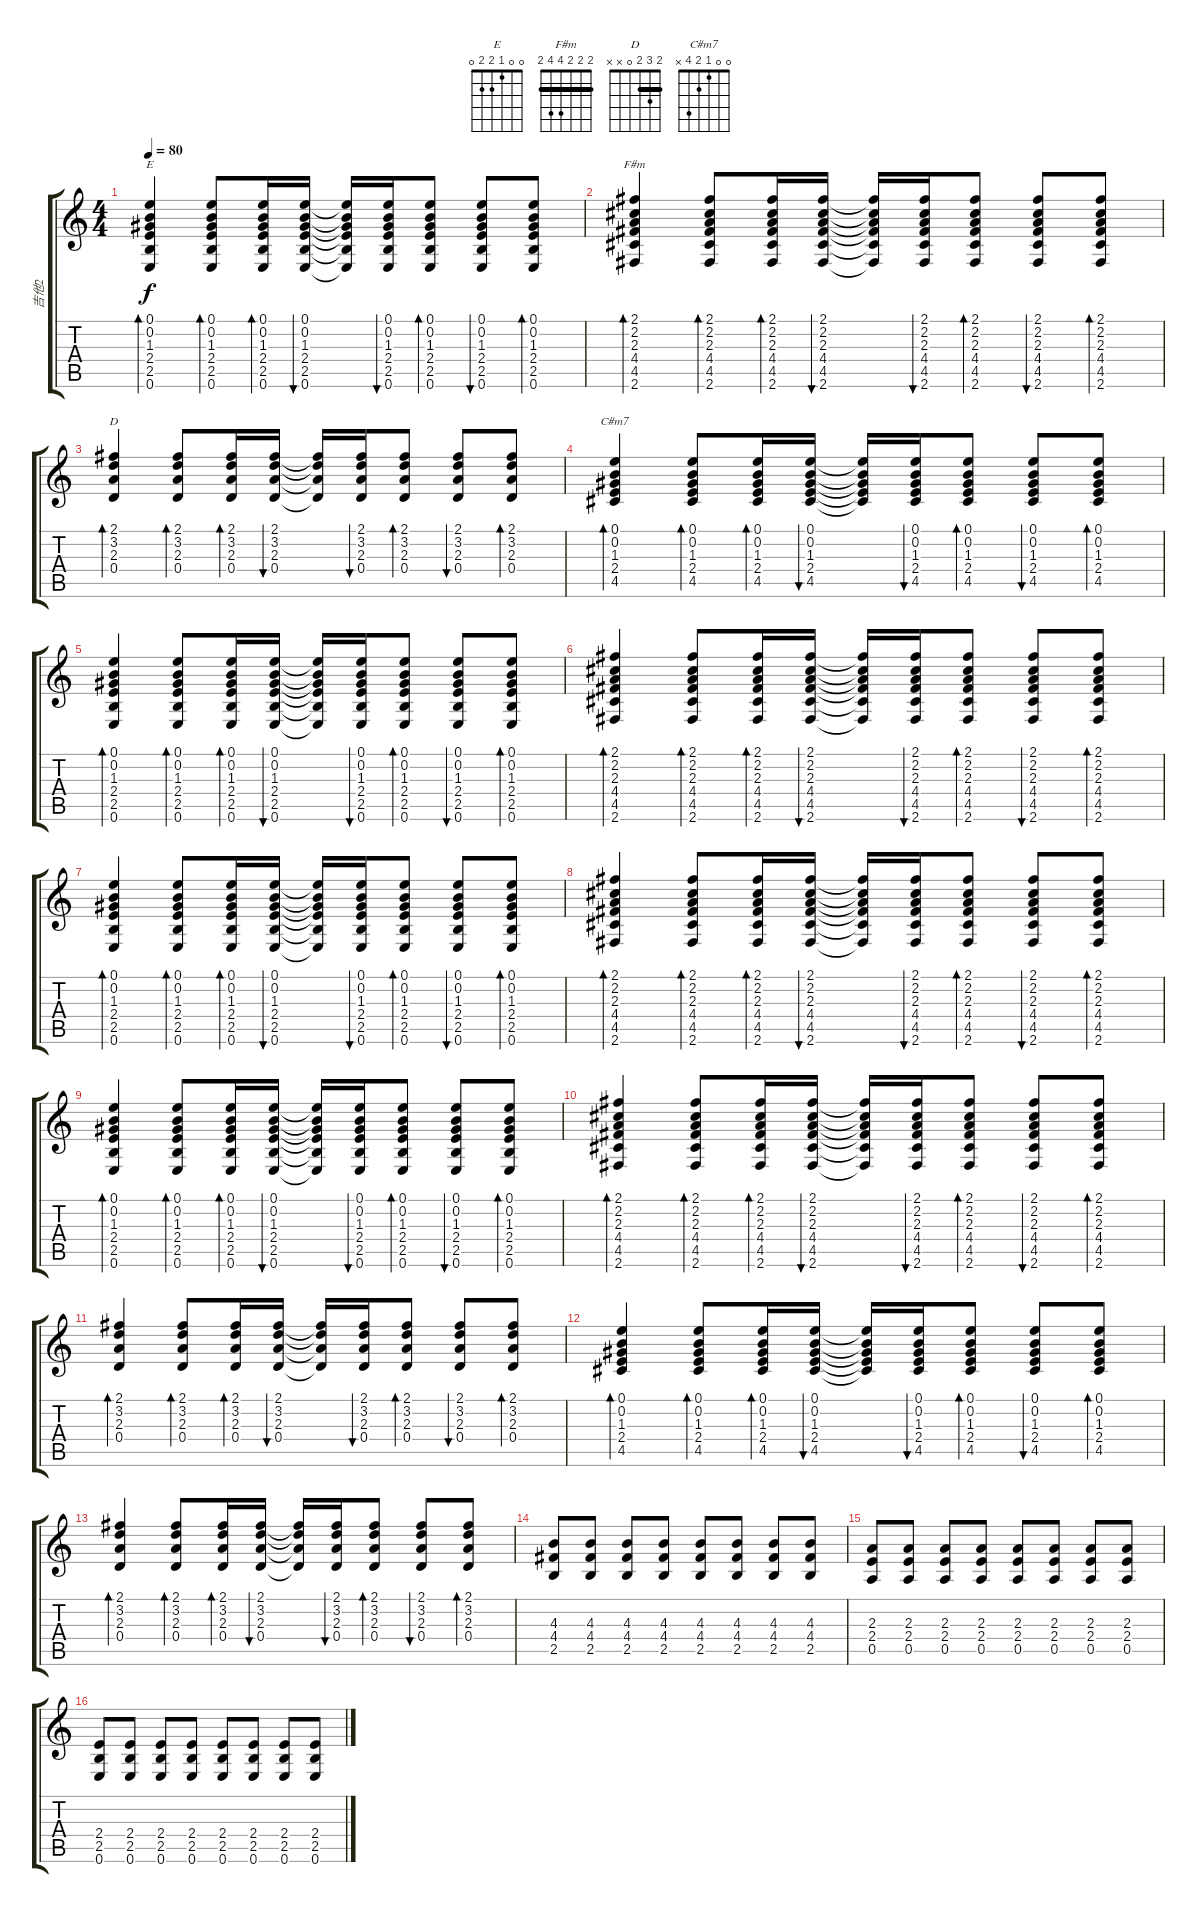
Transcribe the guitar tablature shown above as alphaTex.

\track ("吉他2" "吉他2") {instrument overdrivenguitar}
\staff {score tabs}
\tuning (E4 B3 G3 D3 A2 E2) {hide}
\chord ("E" 0 0 1 2 2 0)
\chord ("F#m" 2 2 2 4 4 2) {barre 2}
\chord ("D" 2 3 2 0 x x) {barre 2}
\chord ("C#m7" 0 0 1 2 4 x)
\ts (4 4)
\tempo 80
\clef g2
\ks c
(0.1 0.2 1.3 2.4 2.5 0.6).4{bd 30 ch "E" dy f} (0.1 0.2 1.3 2.4 2.5 0.6).8{bd 30} (0.1 0.2 1.3 2.4 2.5 0.6).16{bd 30} (0.1 0.2 1.3 2.4 2.5 0.6).16{bu 30} (0.1{t} 0.2{t} 1.3{t} 2.4{t} 2.5{t} 0.6{t}).16 (0.1 0.2 1.3 2.4 2.5 0.6).16{bu 30} (0.1 0.2 1.3 2.4 2.5 0.6).8{bd 30} (0.1 0.2 1.3 2.4 2.5 0.6).8{bu 30} (0.1 0.2 1.3 2.4 2.5 0.6).8{bd 30} |
(2.1 2.2 2.3 4.4 4.5 2.6).4{bd 30 ch "F#m"} (2.1 2.2 2.3 4.4 4.5 2.6).8{bd 30} (2.1 2.2 2.3 4.4 4.5 2.6).16{bd 30} (2.1 2.2 2.3 4.4 4.5 2.6).16{bu 30} (2.1{t} 2.2{t} 2.3{t} 4.4{t} 4.5{t} 2.6{t}).16 (2.1 2.2 2.3 4.4 4.5 2.6).16{bu 30} (2.1 2.2 2.3 4.4 4.5 2.6).8{bd 30} (2.1 2.2 2.3 4.4 4.5 2.6).8{bu 30} (2.1 2.2 2.3 4.4 4.5 2.6).8{bd 30} |
(2.1 3.2 2.3 0.4).4{bd 30 ch "D"} (2.1 3.2 2.3 0.4).8{bd 30} (2.1 3.2 2.3 0.4).16{bd 30} (2.1 3.2 2.3 0.4).16{bu 30} (2.1{t} 3.2{t} 2.3{t} 0.4{t}).16 (2.1 3.2 2.3 0.4).16{bu 30} (2.1 3.2 2.3 0.4).8{bd 30} (2.1 3.2 2.3 0.4).8{bu 30} (2.1 3.2 2.3 0.4).8{bd 30} |
(0.1 0.2 1.3 2.4 4.5).4{bd 30 ch "C#m7"} (0.1 0.2 1.3 2.4 4.5).8{bd 30} (0.1 0.2 1.3 2.4 4.5).16{bd 30} (0.1 0.2 1.3 2.4 4.5).16{bu 30} (0.1{t} 0.2{t} 1.3{t} 2.4{t} 4.5{t}).16 (0.1 0.2 1.3 2.4 4.5).16{bu 30} (0.1 0.2 1.3 2.4 4.5).8{bd 30} (0.1 0.2 1.3 2.4 4.5).8{bu 30} (0.1 0.2 1.3 2.4 4.5).8{bd 30} |
(0.1 0.2 1.3 2.4 2.5 0.6).4{bd 30} (0.1 0.2 1.3 2.4 2.5 0.6).8{bd 30} (0.1 0.2 1.3 2.4 2.5 0.6).16{bd 30} (0.1 0.2 1.3 2.4 2.5 0.6).16{bu 30} (0.1{t} 0.2{t} 1.3{t} 2.4{t} 2.5{t} 0.6{t}).16 (0.1 0.2 1.3 2.4 2.5 0.6).16{bu 30} (0.1 0.2 1.3 2.4 2.5 0.6).8{bd 30} (0.1 0.2 1.3 2.4 2.5 0.6).8{bu 30} (0.1 0.2 1.3 2.4 2.5 0.6).8{bd 30} |
(2.1 2.2 2.3 4.4 4.5 2.6).4{bd 30} (2.1 2.2 2.3 4.4 4.5 2.6).8{bd 30} (2.1 2.2 2.3 4.4 4.5 2.6).16{bd 30} (2.1 2.2 2.3 4.4 4.5 2.6).16{bu 30} (2.1{t} 2.2{t} 2.3{t} 4.4{t} 4.5{t} 2.6{t}).16 (2.1 2.2 2.3 4.4 4.5 2.6).16{bu 30} (2.1 2.2 2.3 4.4 4.5 2.6).8{bd 30} (2.1 2.2 2.3 4.4 4.5 2.6).8{bu 30} (2.1 2.2 2.3 4.4 4.5 2.6).8{bd 30} |
(0.1 0.2 1.3 2.4 2.5 0.6).4{bd 30} (0.1 0.2 1.3 2.4 2.5 0.6).8{bd 30} (0.1 0.2 1.3 2.4 2.5 0.6).16{bd 30} (0.1 0.2 1.3 2.4 2.5 0.6).16{bu 30} (0.1{t} 0.2{t} 1.3{t} 2.4{t} 2.5{t} 0.6{t}).16 (0.1 0.2 1.3 2.4 2.5 0.6).16{bu 30} (0.1 0.2 1.3 2.4 2.5 0.6).8{bd 30} (0.1 0.2 1.3 2.4 2.5 0.6).8{bu 30} (0.1 0.2 1.3 2.4 2.5 0.6).8{bd 30} |
(2.1 2.2 2.3 4.4 4.5 2.6).4{bd 30} (2.1 2.2 2.3 4.4 4.5 2.6).8{bd 30} (2.1 2.2 2.3 4.4 4.5 2.6).16{bd 30} (2.1 2.2 2.3 4.4 4.5 2.6).16{bu 30} (2.1{t} 2.2{t} 2.3{t} 4.4{t} 4.5{t} 2.6{t}).16 (2.1 2.2 2.3 4.4 4.5 2.6).16{bu 30} (2.1 2.2 2.3 4.4 4.5 2.6).8{bd 30} (2.1 2.2 2.3 4.4 4.5 2.6).8{bu 30} (2.1 2.2 2.3 4.4 4.5 2.6).8{bd 30} |
(0.1 0.2 1.3 2.4 2.5 0.6).4{bd 30} (0.1 0.2 1.3 2.4 2.5 0.6).8{bd 30} (0.1 0.2 1.3 2.4 2.5 0.6).16{bd 30} (0.1 0.2 1.3 2.4 2.5 0.6).16{bu 30} (0.1{t} 0.2{t} 1.3{t} 2.4{t} 2.5{t} 0.6{t}).16 (0.1 0.2 1.3 2.4 2.5 0.6).16{bu 30} (0.1 0.2 1.3 2.4 2.5 0.6).8{bd 30} (0.1 0.2 1.3 2.4 2.5 0.6).8{bu 30} (0.1 0.2 1.3 2.4 2.5 0.6).8{bd 30} |
(2.1 2.2 2.3 4.4 4.5 2.6).4{bd 30} (2.1 2.2 2.3 4.4 4.5 2.6).8{bd 30} (2.1 2.2 2.3 4.4 4.5 2.6).16{bd 30} (2.1 2.2 2.3 4.4 4.5 2.6).16{bu 30} (2.1{t} 2.2{t} 2.3{t} 4.4{t} 4.5{t} 2.6{t}).16 (2.1 2.2 2.3 4.4 4.5 2.6).16{bu 30} (2.1 2.2 2.3 4.4 4.5 2.6).8{bd 30} (2.1 2.2 2.3 4.4 4.5 2.6).8{bu 30} (2.1 2.2 2.3 4.4 4.5 2.6).8{bd 30} |
(2.1 3.2 2.3 0.4).4{bd 30} (2.1 3.2 2.3 0.4).8{bd 30} (2.1 3.2 2.3 0.4).16{bd 30} (2.1 3.2 2.3 0.4).16{bu 30} (2.1{t} 3.2{t} 2.3{t} 0.4{t}).16 (2.1 3.2 2.3 0.4).16{bu 30} (2.1 3.2 2.3 0.4).8{bd 30} (2.1 3.2 2.3 0.4).8{bu 30} (2.1 3.2 2.3 0.4).8{bd 30} |
(0.1 0.2 1.3 2.4 4.5).4{bd 30} (0.1 0.2 1.3 2.4 4.5).8{bd 30} (0.1 0.2 1.3 2.4 4.5).16{bd 30} (0.1 0.2 1.3 2.4 4.5).16{bu 30} (0.1{t} 0.2{t} 1.3{t} 2.4{t} 4.5{t}).16 (0.1 0.2 1.3 2.4 4.5).16{bu 30} (0.1 0.2 1.3 2.4 4.5).8{bd 30} (0.1 0.2 1.3 2.4 4.5).8{bu 30} (0.1 0.2 1.3 2.4 4.5).8{bd 30} |
(2.1 3.2 2.3 0.4).4{bd 30} (2.1 3.2 2.3 0.4).8{bd 30} (2.1 3.2 2.3 0.4).16{bd 30} (2.1 3.2 2.3 0.4).16{bu 30} (2.1{t} 3.2{t} 2.3{t} 0.4{t}).16 (2.1 3.2 2.3 0.4).16{bu 30} (2.1 3.2 2.3 0.4).8{bd 30} (2.1 3.2 2.3 0.4).8{bu 30} (2.1 3.2 2.3 0.4).8{bd 30} |
(4.3 4.4 2.5).8{volume 11 instrument overdrivenguitar} (4.3 4.4 2.5).8 (4.3 4.4 2.5).8 (4.3 4.4 2.5).8 (4.3 4.4 2.5).8 (4.3 4.4 2.5).8 (4.3 4.4 2.5).8 (4.3 4.4 2.5).8 |
(2.3 2.4 0.5).8 (2.3 2.4 0.5).8 (2.3 2.4 0.5).8 (2.3 2.4 0.5).8 (2.3 2.4 0.5).8 (2.3 2.4 0.5).8 (2.3 2.4 0.5).8 (2.3 2.4 0.5).8 |
(2.4 2.5 0.6).8 (2.4 2.5 0.6).8 (2.4 2.5 0.6).8 (2.4 2.5 0.6).8 (2.4 2.5 0.6).8 (2.4 2.5 0.6).8 (2.4 2.5 0.6).8 (2.4 2.5 0.6).8
